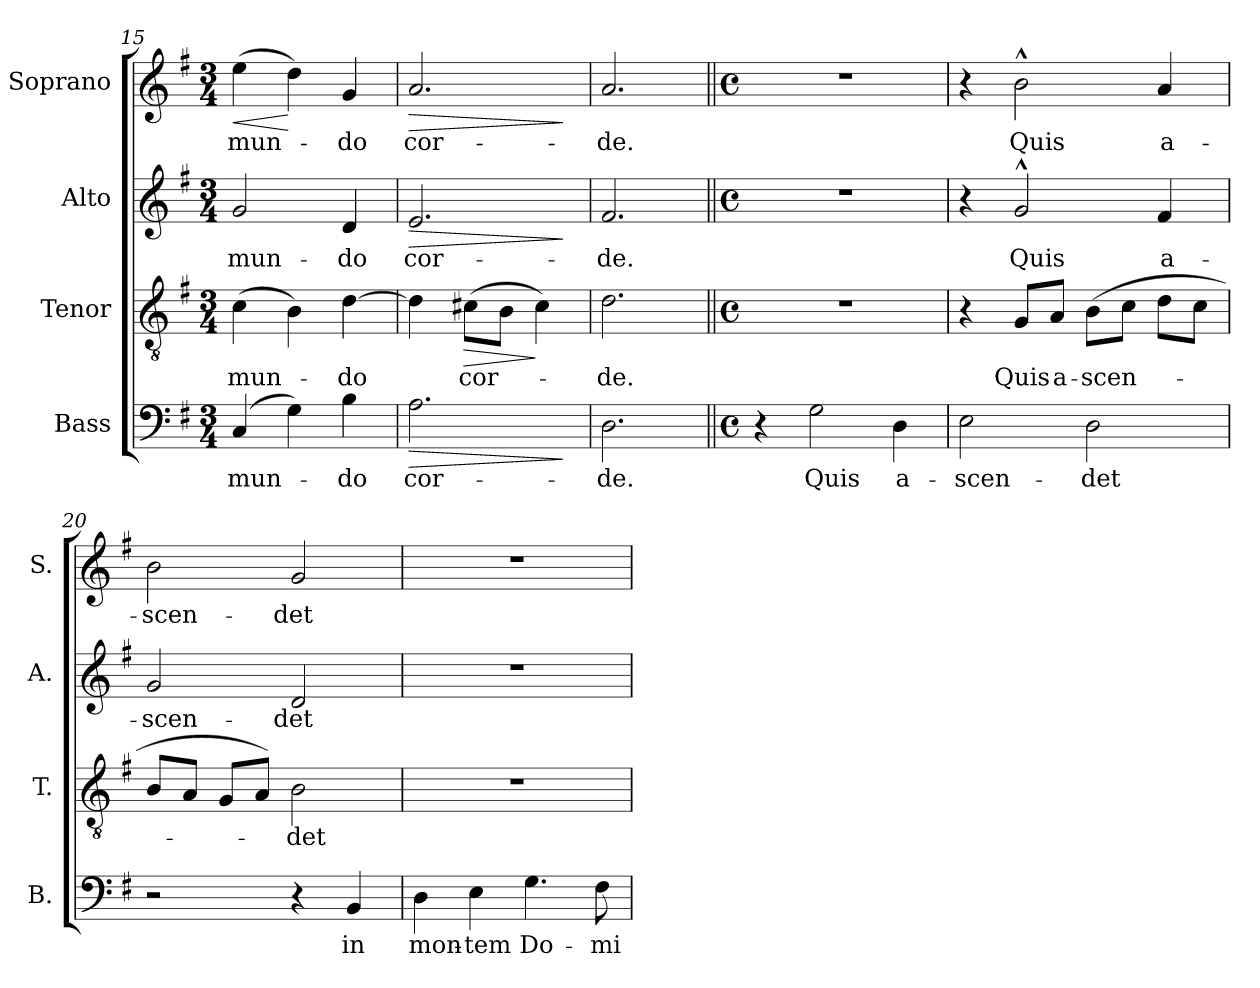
**kern	**text	**dynam	**kern	**text	**dynam	**kern	**text	**dynam	**kern	**text	**dynam
*part4	*part4	*part4	*part3	*part3	*part3	*part2	*part2	*part2	*part1	*part1	*part1
*staff4	*staff4	*staff4	*staff3	*staff3	*staff3	*staff2	*staff2	*staff2	*staff1	*staff1	*staff1
*I"Bass	*	*	*I"Tenor	*	*	*I"Alto	*	*	*I"Soprano	*	*
*I'B.	*	*	*I'T.	*	*	*I'A.	*	*	*I'S.	*	*
!!LO:LB:g=z
*clefF4	*	*	*clefGv2	*	*	*clefG2	*	*	*clefG2	*	*
*	*	*	*ITrd7c12	*	*	*	*	*	*	*	*
*k[f#]	*	*	*k[f#]	*	*	*k[f#]	*	*	*k[f#]	*	*
*G:	*	*	*G:	*	*	*G:	*	*	*G:	*	*
*M3/4	*	*	*M3/4	*	*	*M3/4	*	*	*M3/4	*	*
=15	=15	=15	=15	=15	=15	=15	=15	=15	=15	=15	=15
!	!LO:LY:b:color=#000000	!	!	!	!	!	!	!	!	!	!
!	!	!	!	!LO:LY:b:color=#000000	!	!	!	!	!	!	!
!	!	!	!	!	!	!	!LO:LY:b:color=#000000	!	!	!	!
!	!	!	!	!	!	!	!	!	!	!LO:LY:b:color=#000000	!LO:HP:b
(4Ci/	mun-	.	(4Ci\	mun-	.	2gi/	mun-	.	(4eei\	mun-	<
4Gi\)	.	.	4BBi\)	.	.	.	.	.	4ddi\)	.	[
!	!LO:LY:b:color=#000000	!	!	!	!	!	!	!	!	!	!
!	!	!	!	!LO:LY:b:color=#000000	!	!	!	!	!	!	!
!	!	!	!	!	!	!	!LO:LY:b:color=#000000	!	!	!	!
!	!	!	!	!	!	!	!	!	!	!LO:LY:b:color=#000000	!
4Bi\	-do	.	[4Di\	-do	.	4di/	-do	.	4gi/	-do	.
=16	=16	=16	=16	=16	=16	=16	=16	=16	=16	=16	=16
!	!LO:LY:b:color=#000000	!LO:HP:b	!	!	!	!	!	!	!	!	!
!	!	!	!	!	!	!	!LO:LY:b:color=#000000	!LO:HP:b	!	!	!
!	!	!	!	!	!	!	!	!	!	!LO:LY:b:color=#000000	!LO:HP:b
2.Ai\	cor-	>	4Di\]	.	.	2.ei/	cor-	>	2.ai/	cor-	>
!	!	!	!	!LO:LY:b:color=#000000	!LO:HP:b	!	!	!	!	!	!
.	.	.	(8C#Xi\L	cor-	>	.	.	.	.	.	.
.	.	.	8BBi\J	.	.	.	.	.	.	.	.
.	.	.	4C#i\)	.	]	.	.	.	.	.	.
.	.	]	.	.	.	.	.	]	.	.	]
=17	=17	=17	=17	=17	=17	=17	=17	=17	=17	=17	=17
!	!LO:LY:b:color=#000000	!	!	!	!	!	!	!	!	!	!
!	!	!	!	!LO:LY:b:color=#000000	!	!	!	!	!	!	!
!	!	!	!	!	!	!	!LO:LY:b:color=#000000	!	!	!	!
!	!	!	!	!	!	!	!	!	!	!LO:LY:b:color=#000000	!
2.Di\	-de.	.	2.Di\	-de.	.	2.f#i/	-de.	.	2.ai/	-de.	.
=18||	=18||	=18||	=18||	=18||	=18||	=18||	=18||	=18||	=18||	=18||	=18||
*M4/4	*	*	*M4/4	*	*	*M4/4	*	*	*M4/4	*	*
*met(c)	*	*	*met(c)	*	*	*met(c)	*	*	*met(c)	*	*
4r	.	.	1r	.	.	1r	.	.	1r	.	.
!	!LO:LY:b:color=#000000	!	!	!	!	!	!	!	!	!	!
2Gi\	Quis	.	.	.	.	.	.	.	.	.	.
!	!LO:LY:b:color=#000000	!	!	!	!	!	!	!	!	!	!
4Di\	a-	.	.	.	.	.	.	.	.	.	.
=19	=19	=19	=19	=19	=19	=19	=19	=19	=19	=19	=19
!	!LO:LY:b:color=#000000	!	!	!	!	!	!	!	!	!	!
2Ei\	-scen-	.	4r	.	.	4r	.	.	4r	.	.
!	!	!	!	!LO:LY:b:color=#000000	!	!	!	!	!	!	!
!	!	!	!	!	!	!	!LO:LY:b:color=#000000	!	!	!	!
!	!	!	!	!	!	!	!	!	!	!LO:LY:b:color=#000000	!
.	.	.	8GGi/L	Quis	.	2g^^i/	Quis	.	2b^^i\	Quis	.
!	!	!	!	!LO:LY:b:color=#000000	!	!	!	!	!	!	!
.	.	.	8AAi/J	a-	.	.	.	.	.	.	.
!	!LO:LY:b:color=#000000	!	!	!	!	!	!	!	!	!	!
!	!	!	!	!LO:LY:b:color=#000000	!	!	!	!	!	!	!
2Di\	-det	.	(8BBi\L	-scen-	.	.	.	.	.	.	.
.	.	.	8Ci\J	.	.	.	.	.	.	.	.
!	!	!	!	!	!	!	!LO:LY:b:color=#000000	!	!	!	!
!	!	!	!	!	!	!	!	!	!	!LO:LY:b:color=#000000	!
.	.	.	8Di\L	.	.	4f#i/	a-	.	4ai/	a-	.
.	.	.	8Ci\J	.	.	.	.	.	.	.	.
=20	=20	=20	=20	=20	=20	=20	=20	=20	=20	=20	=20
!	!	!	!	!	!	!	!LO:LY:b:color=#000000	!	!	!	!
!	!	!	!	!	!	!	!	!	!	!LO:LY:b:color=#000000	!
2r	.	.	8BBi/L	.	.	2gi/	-scen-	.	2bi\	-scen-	.
.	.	.	8AAi/J	.	.	.	.	.	.	.	.
.	.	.	8GGi/L	.	.	.	.	.	.	.	.
.	.	.	8AAi/J)	.	.	.	.	.	.	.	.
!	!	!	!	!LO:LY:b:color=#000000	!	!	!	!	!	!	!
!	!	!	!	!	!	!	!LO:LY:b:color=#000000	!	!	!	!
!	!	!	!	!	!	!	!	!	!	!LO:LY:b:color=#000000	!
4r	.	.	2BBi\	-det	.	2di/	-det	.	2gi/	-det	.
!	!LO:LY:b:color=#000000	!	!	!	!	!	!	!	!	!	!
4BBi/	in	.	.	.	.	.	.	.	.	.	.
=21	=21	=21	=21	=21	=21	=21	=21	=21	=21	=21	=21
!	!LO:LY:b:color=#000000	!	!	!	!	!	!	!	!	!	!
4Di\	mon-	.	1r	.	.	1r	.	.	1r	.	.
!	!LO:LY:b:color=#000000	!	!	!	!	!	!	!	!	!	!
4Ei\	-tem	.	.	.	.	.	.	.	.	.	.
!	!LO:LY:b:color=#000000	!	!	!	!	!	!	!	!	!	!
4.Gi\	Do-	.	.	.	.	.	.	.	.	.	.
!	!LO:LY:b:color=#000000	!	!	!	!	!	!	!	!	!	!
8F#i\	-mi-	.	.	.	.	.	.	.	.	.	.
=	=	=	=	=	=	=	=	=	=	=	=
*-	*-	*-	*-	*-	*-	*-	*-	*-	*-	*-	*-
